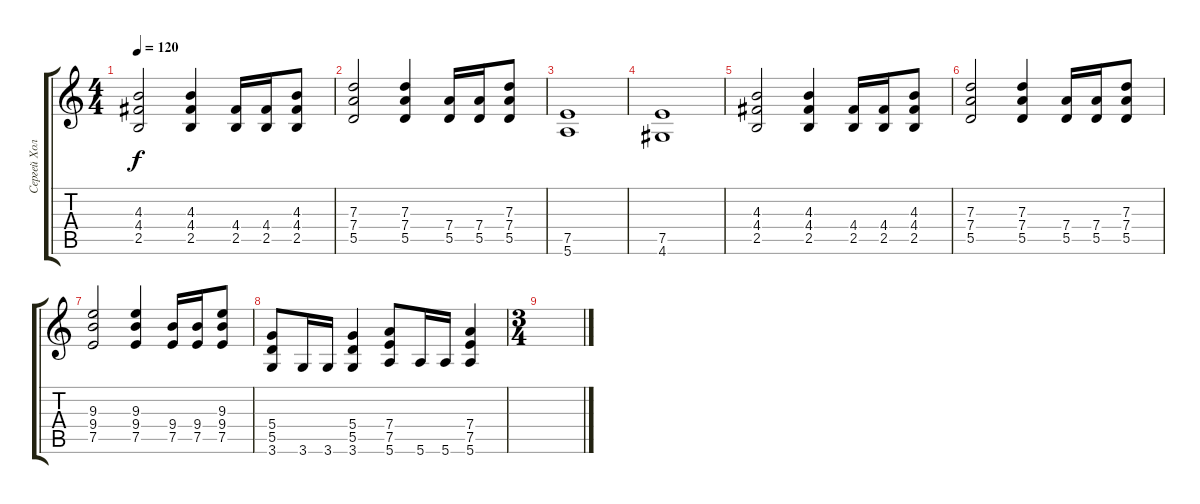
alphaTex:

\track ("Сергей Холстинин" "Сергей Хол") {instrument distortionguitar}
\staff {score tabs}
\tuning (E4 B3 G3 D3 A2 E2) {hide}
\ts (4 4)
\tempo 120
\clef g2
\ks c
(4.3 4.4 2.5).2{dy f} (4.3 4.4 2.5).4 (4.4 2.5).16 (4.4 2.5).16 (4.3 4.4 2.5).8 |
(7.3 7.4 5.5).2 (7.3 7.4 5.5).4 (7.4 5.5).16 (7.4 5.5).16 (7.3 7.4 5.5).8 |
(7.5 5.6).1 |
(7.5 4.6).1 |
(4.3 4.4 2.5).2 (4.3 4.4 2.5).4 (4.4 2.5).16 (4.4 2.5).16 (4.3 4.4 2.5).8 |
(7.3 7.4 5.5).2 (7.3 7.4 5.5).4 (7.4 5.5).16 (7.4 5.5).16 (7.3 7.4 5.5).8 |
(9.3 9.4 7.5).2 (9.3 9.4 7.5).4 (9.4 7.5).16 (9.4 7.5).16 (9.3 9.4 7.5).8 |
(5.4 5.5 3.6).8 3.6.16 3.6.16 (5.4 5.5 3.6).4 (7.4 7.5 5.6).8 5.6.16 5.6.16 (7.4 7.5 5.6).4 |
\ts (3 4)
